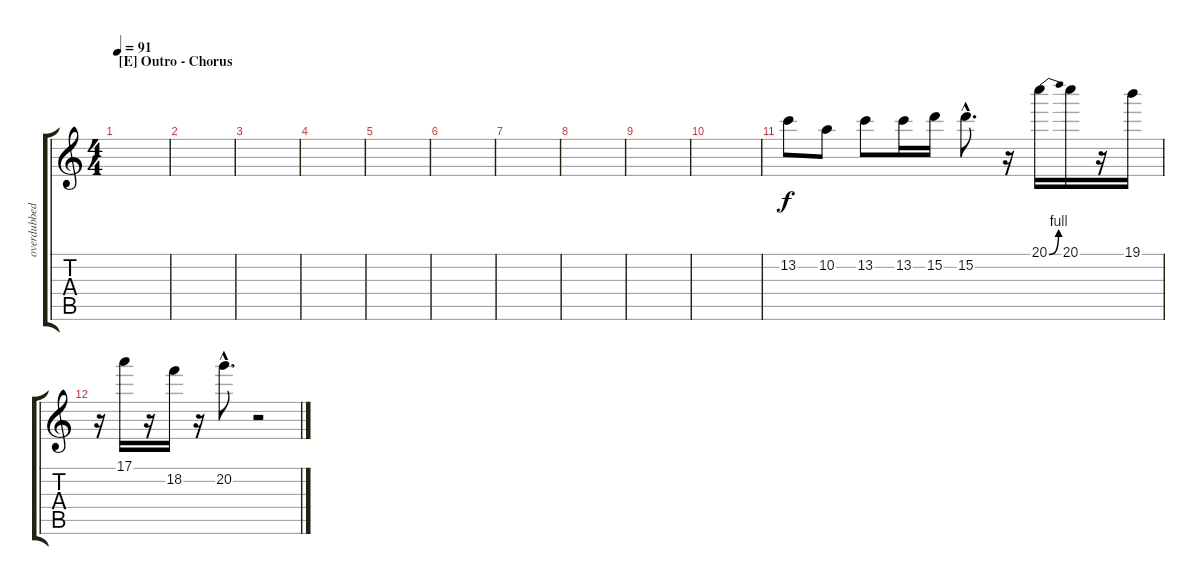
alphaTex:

\track ("overdubbed guitar" "overdubbed") {instrument electricguitarclean}
\staff {score tabs}
\tuning (E4 B3 G3 D3 A2 E2) {hide}
\ts (4 4)
\section ("" "[E] Outro - Chorus")
\tempo 91
\clef g2
\ks c
|
|
|
|
|
|
|
|
|
|
13.2.8{instrument distortionguitar} 10.2.8 13.2.8 13.2.16 15.2.16 15.2{hac}.8{d} r.16 20.1{be (bend 0 0 60 4)}.16 20.1.16 r.16 19.1.16 |
r.16 17.1.16 r.16 18.2.16 r.16 20.2{hac}.8{d} r.2
